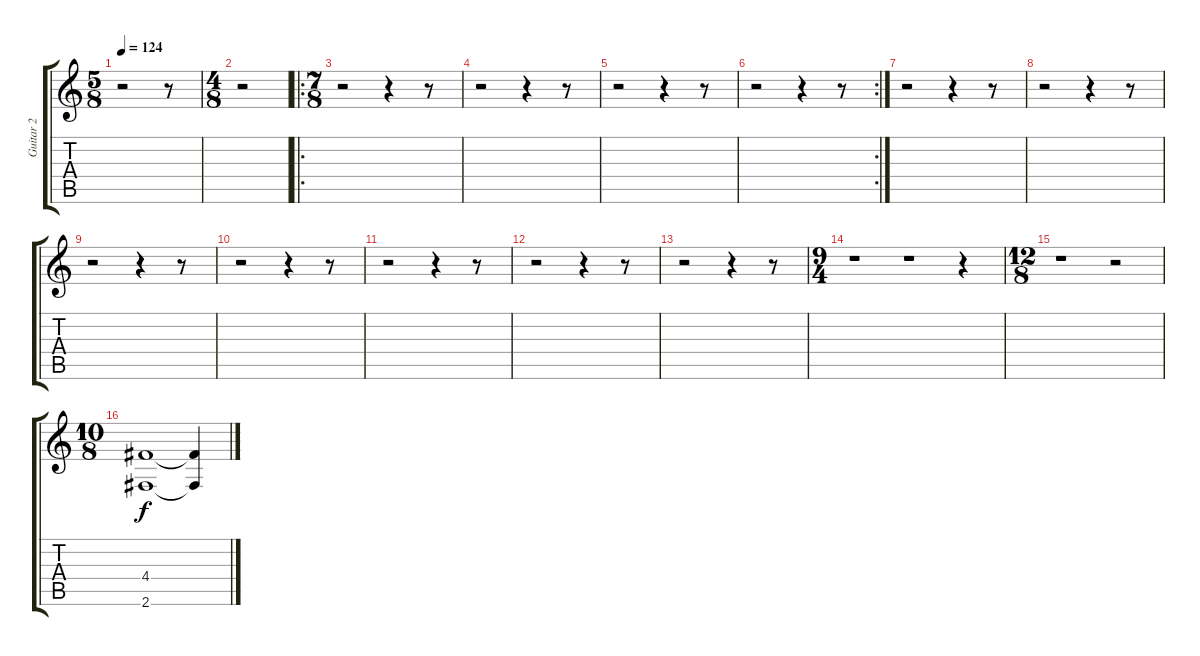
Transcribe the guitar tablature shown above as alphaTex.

\track ("Guitar 2" "Guitar 2") {instrument acousticguitarsteel}
\staff {score tabs}
\tuning (E4 B3 G3 D3 A2 E2) {hide}
\ts (5 8)
\tempo 124
\clef g2
\ks c
r.2{dy f} r.8 |
\ts (4 8)
r.2 |
\ro
\ts (7 8)
r.2 r.4 r.8 |
r.2 r.4 r.8 |
r.2 r.4 r.8 |
\rc 2
r.2 r.4 r.8 |
r.2 r.4 r.8 |
r.2 r.4 r.8 |
r.2 r.4 r.8 |
r.2 r.4 r.8 |
r.2 r.4 r.8 |
r.2 r.4 r.8 |
r.2 r.4 r.8 |
\ts (9 4)
r.1 r.1 r.4 |
\ts (12 8)
r.1 r.2 |
\ts (10 8)
(4.4 2.6).1 (4.4{t} 2.6{t}).4
